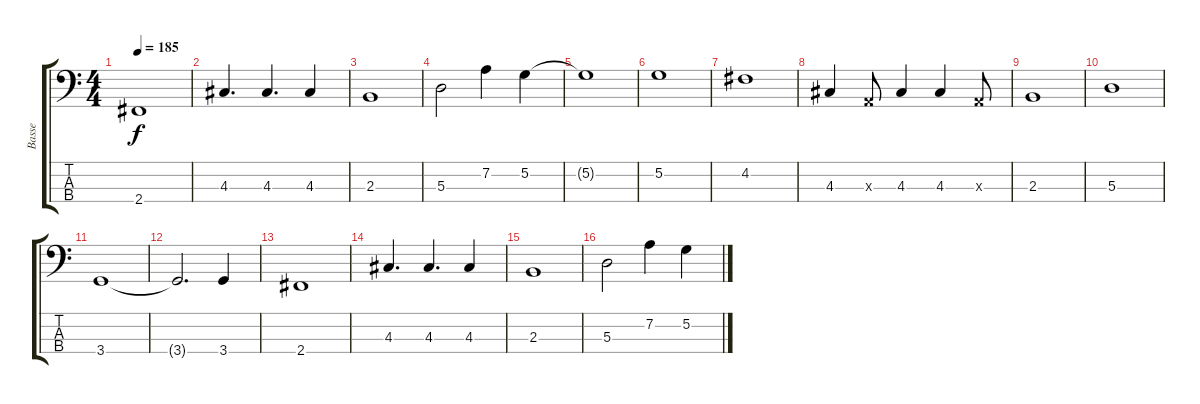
\track ("Basse" "Basse") {instrument electricbassfinger}
\staff {score tabs}
\tuning (G2 D2 A1 E1) {hide}
\ts (4 4)
\tempo 185
\clef f4
\ks c
2.4.1{dy f} |
4.3.4{d} 4.3.4{d} 4.3.4 |
2.3.1 |
5.3.2 7.2.4 5.2.4 |
5.2{t}.1 |
5.2.1 |
4.2.1 |
4.3.4 0.3{x}.8 4.3.4 4.3.4 0.3{x}.8 |
2.3.1 |
5.3.1 |
3.4.1 |
3.4{t}.2{d} 3.4.4 |
2.4.1 |
4.3.4{d} 4.3.4{d} 4.3.4 |
2.3.1 |
5.3.2 7.2.4 5.2.4
